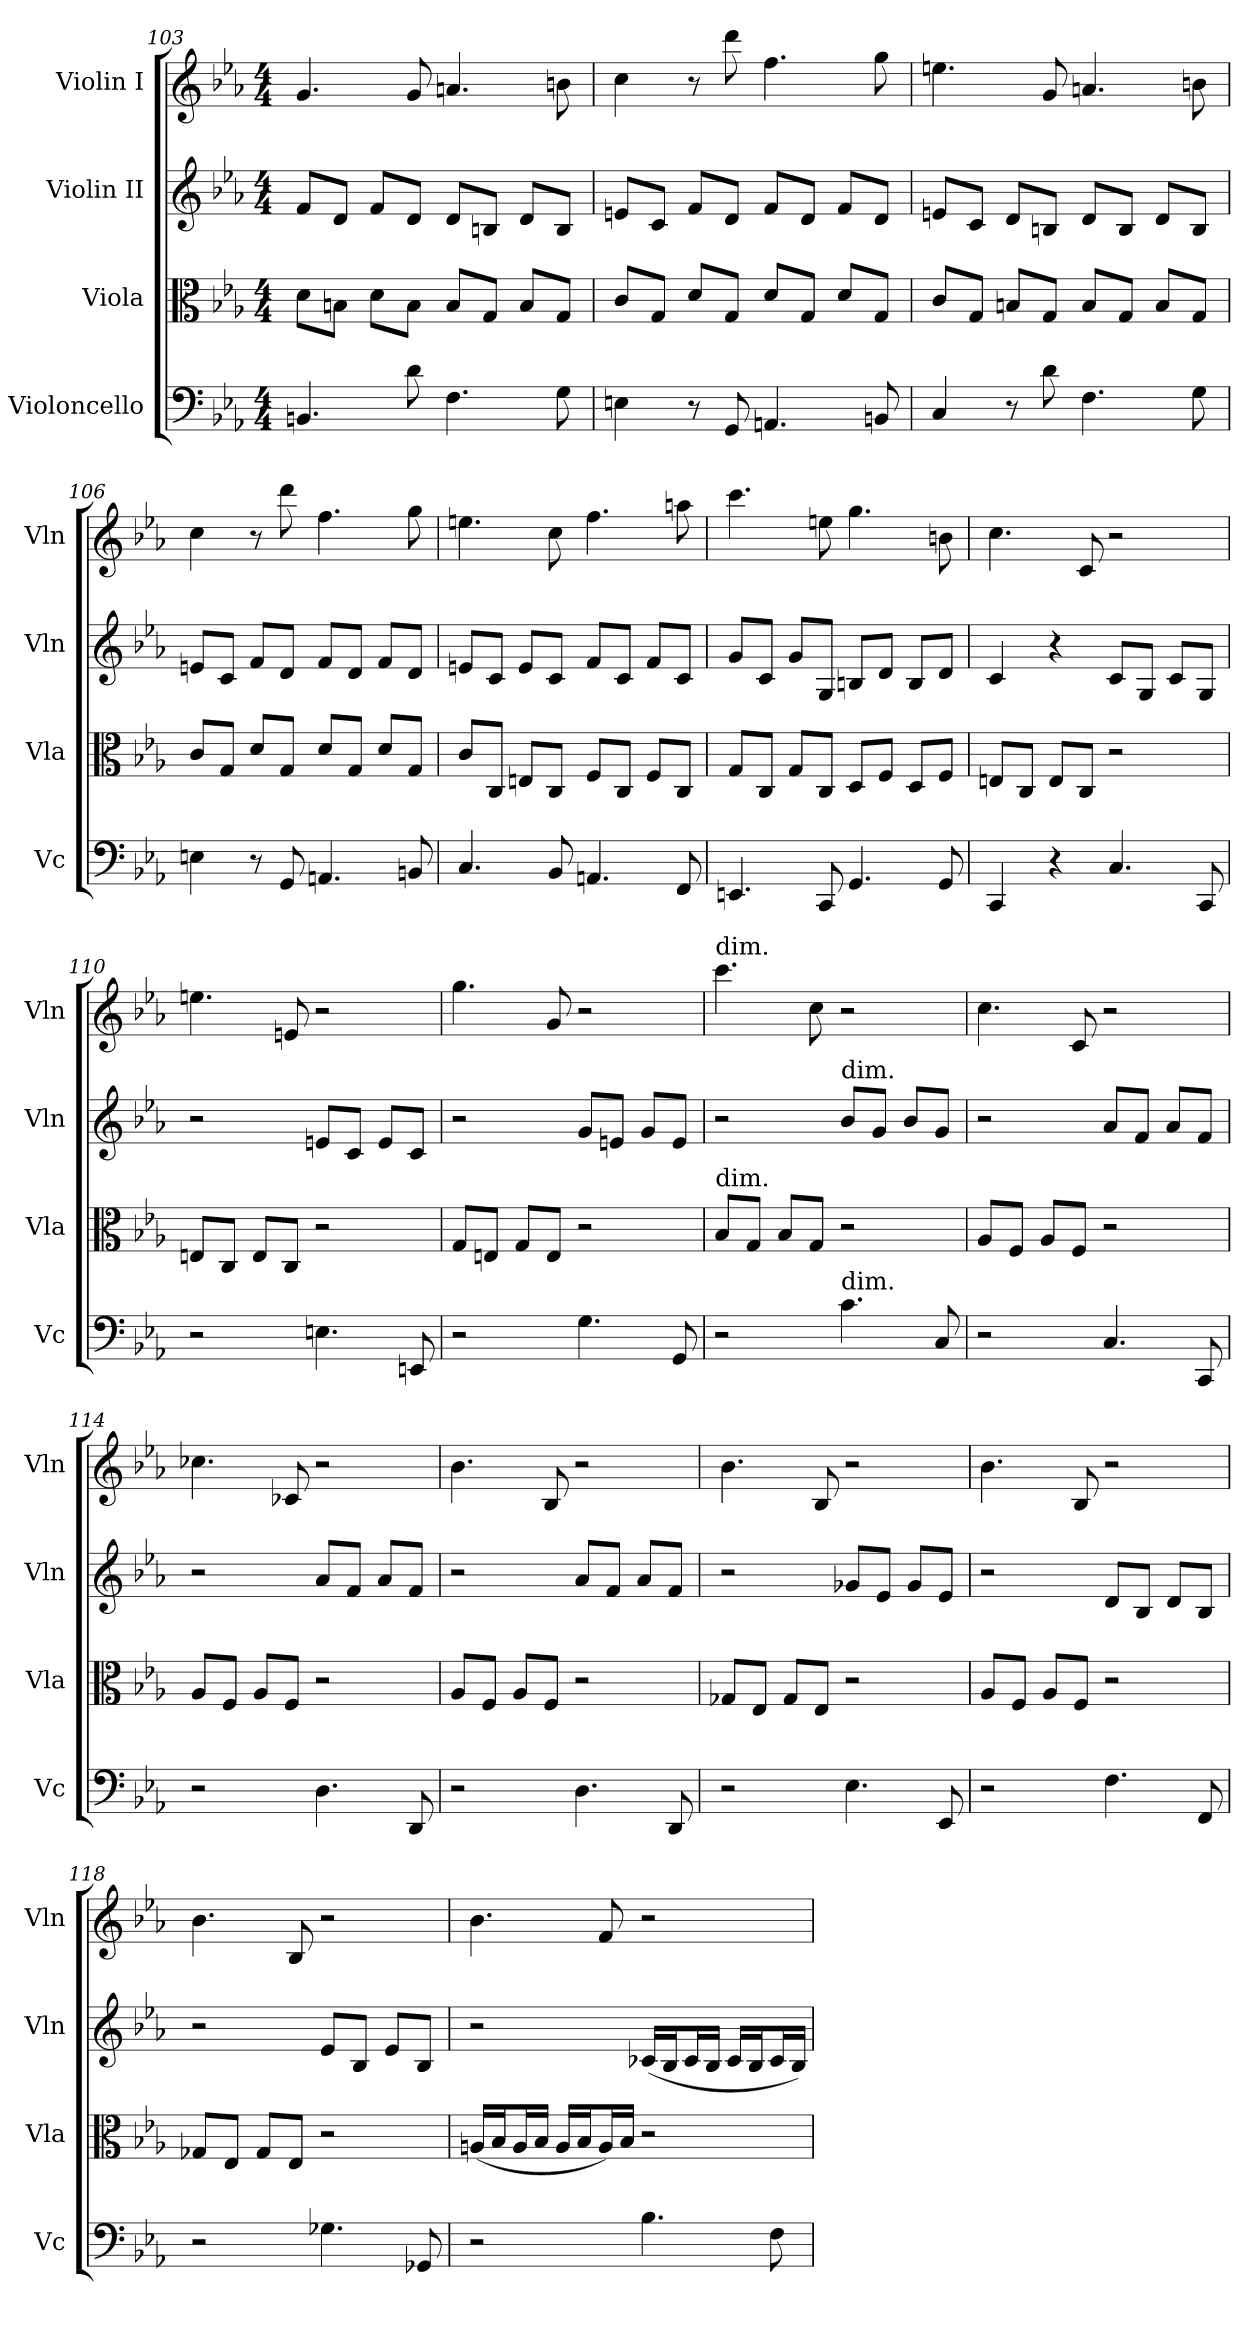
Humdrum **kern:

**kern	**kern	**kern	**kern
*part4	*part3	*part2	*part1
*staff4	*staff3	*staff2	*staff1
*I"Violoncello	*I"Viola	*I"Violin II	*I"Violin I
*I'Vc	*I'Vla	*I'Vln	*I'Vln
*clefF4	*clefC3	*clefG2	*clefG2
*k[b-e-a-]	*k[b-e-a-]	*k[b-e-a-]	*k[b-e-a-]
*E-:	*E-:	*E-:	*E-:
*M4/4	*M4/4	*M4/4	*M4/4
=103	=103	=103	=103
4.BBn	8d\L	8f/L	4.g
.	8Bn\J	8d/J	.
.	8d\L	8f/L	.
8d	8B\J	8d/J	8g
4.F	8B/L	8d/L	4.an
.	8G/J	8Bn/J	.
.	8B/L	8d/L	.
8G	8G/J	8B/J	8bn
=104	=104	=104	=104
4En	8c/L	8en/L	4cc
.	8G/J	8c/J	.
8r	8d/L	8f/L	8r
8GG	8G/J	8d/J	8ddd
4.AAn	8d/L	8f/L	4.ff
.	8G/J	8d/J	.
.	8d/L	8f/L	.
8BBn	8G/J	8d/J	8gg
=105	=105	=105	=105
4C	8c/L	8en/L	4.een
.	8G/J	8c/J	.
8r	8Bn/L	8d/L	.
8d	8G/J	8Bn/J	8g
4.F	8B/L	8d/L	4.an
.	8G/J	8B/J	.
.	8B/L	8d/L	.
8G	8G/J	8B/J	8bn
=106	=106	=106	=106
4En	8c/L	8en/L	4cc
.	8G/J	8c/J	.
8r	8d/L	8f/L	8r
8GG	8G/J	8d/J	8ddd
4.AAn	8d/L	8f/L	4.ff
.	8G/J	8d/J	.
.	8d/L	8f/L	.
8BBn	8G/J	8d/J	8gg
=107	=107	=107	=107
4.C	8c/L	8en/L	4.een
.	8C/J	8c/J	.
.	8En/L	8e/L	.
8BB-	8C/J	8c/J	8cc
4.AAn	8F/L	8f/L	4.ff
.	8C/J	8c/J	.
.	8F/L	8f/L	.
8FF	8C/J	8c/J	8aan
=108	=108	=108	=108
4.EEn	8G/L	8g/L	4.ccc
.	8C/J	8c/J	.
.	8G/L	8g/L	.
8CC	8C/J	8G/J	8een
4.GG	8D/L	8Bn/L	4.gg
.	8F/J	8d/J	.
.	8D/L	8B/L	.
8GG	8F/J	8d/J	8bn
=109	=109	=109	=109
4CC	8En/L	4c	4.cc
.	8C/J	.	.
4r	8E/L	4r	.
.	8C/J	.	8c
4.C	2r	8c/L	2r
.	.	8G/J	.
.	.	8c/L	.
8CC	.	8G/J	.
=110	=110	=110	=110
2r	8En/L	2r	4.een
.	8C/J	.	.
.	8E/L	.	.
.	8C/J	.	8en
4.En	2r	8en/L	2r
.	.	8c/J	.
.	.	8e/L	.
8EEn	.	8c/J	.
=111	=111	=111	=111
2r	8G/L	2r	4.gg
.	8En/J	.	.
.	8G/L	.	.
.	8E/J	.	8g
4.G	2r	8g/L	2r
.	.	8en/J	.
.	.	8g/L	.
8GG	.	8e/J	.
=112	=112	=112	=112
!	!	!	!LO:TX:a:t=dim.
!	!LO:TX:a:t=dim.	!	!
2r	8B-/L	2r	4.ccc
.	8G/J	.	.
.	8B-/L	.	.
.	8G/J	.	8cc
!	!	!LO:TX:a:t=dim.	!
!LO:TX:a:t=dim.	!	!	!
4.c	2r	8b-/L	2r
.	.	8g/J	.
.	.	8b-/L	.
8C	.	8g/J	.
=113	=113	=113	=113
2r	8A-/L	2r	4.cc
.	8F/J	.	.
.	8A-/L	.	.
.	8F/J	.	8c
4.C	2r	8a-/L	2r
.	.	8f/J	.
.	.	8a-/L	.
8CC	.	8f/J	.
=114	=114	=114	=114
2r	8A-/L	2r	4.cc-X
.	8F/J	.	.
.	8A-/L	.	.
.	8F/J	.	8c-X
4.D	2r	8a-/L	2r
.	.	8f/J	.
.	.	8a-/L	.
8DD	.	8f/J	.
=115	=115	=115	=115
2r	8A-/L	2r	4.b-
.	8F/J	.	.
.	8A-/L	.	.
.	8F/J	.	8B-
4.D	2r	8a-/L	2r
.	.	8f/J	.
.	.	8a-/L	.
8DD	.	8f/J	.
=116	=116	=116	=116
2r	8G-X/L	2r	4.b-
.	8E-/J	.	.
.	8G-/L	.	.
.	8E-/J	.	8B-
4.E-	2r	8g-X/L	2r
.	.	8e-/J	.
.	.	8g-/L	.
8EE-	.	8e-/J	.
=117	=117	=117	=117
2r	8A-/L	2r	4.b-
.	8F/J	.	.
.	8A-/L	.	.
.	8F/J	.	8B-
4.F	2r	8d/L	2r
.	.	8B-/J	.
.	.	8d/L	.
8FF	.	8B-/J	.
=118	=118	=118	=118
2r	8G-X/L	2r	4.b-
.	8E-/J	.	.
.	8G-/L	.	.
.	8E-/J	.	8B-
4.G-X	2r	8e-/L	2r
.	.	8B-/J	.
.	.	8e-/L	.
8GG-X	.	8B-/J	.
=119	=119	=119	=119
2r	(16An/LL	2r	4.b-
.	16B-/J	.	.
.	16A/L	.	.
.	16B-/JJ	.	.
.	16A/LL	.	.
.	16B-/J	.	.
.	16A/L)	.	8f
.	16B-/JJ	.	.
4.B-	2r	(16c-X/LL	2r
.	.	16B-/J	.
.	.	16c-/L	.
.	.	16B-/JJ	.
.	.	16c-/LL	.
.	.	16B-/J	.
8F	.	16c-/L	.
.	.	16B-/JJ)	.
=	=	=	=
*-	*-	*-	*-
